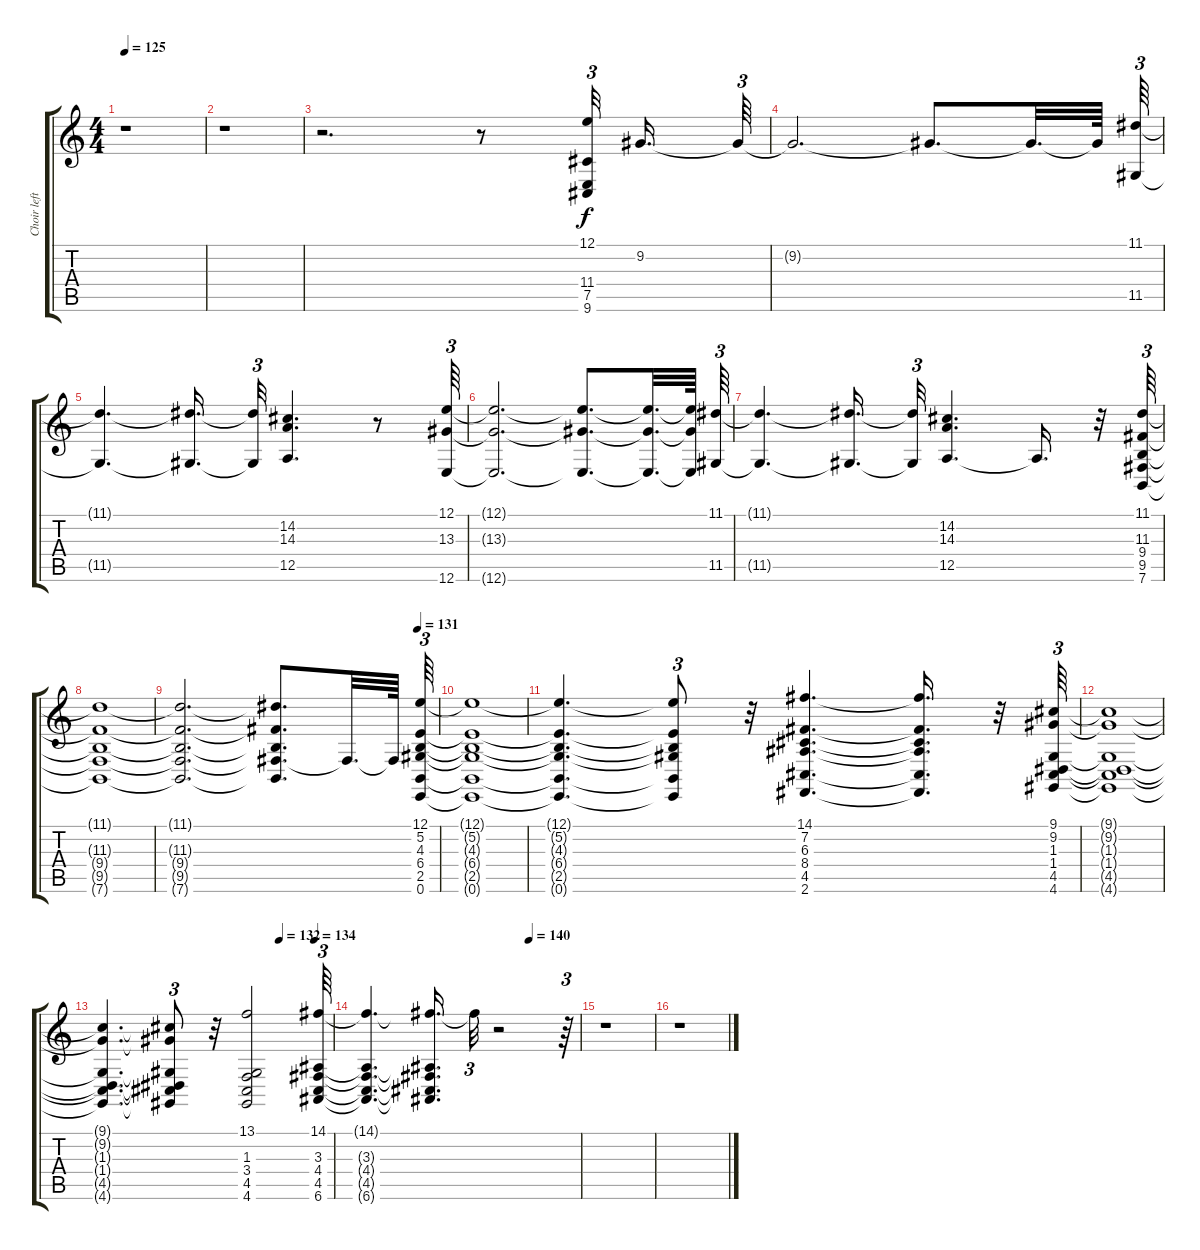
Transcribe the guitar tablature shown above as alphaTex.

\track ("Choir left" "Choir left") {instrument choiraahs}
\staff {score tabs}
\tuning (E4 B3 G3 D3 A2 E2) {hide}
\ts (4 4)
\tempo 125
\clef g2
\ks c
r.1{dy f} |
r.1 |
r.2{d} r.8 (12.1 11.4 7.5 9.6).32{tu (3 2)} 9.2.16{d volume 1} 9.2{t}.64{tu (3 2)} |
9.2{t}.2{d} 9.2{t}.8{d} 9.2{t}.32{d} 9.2{t}.64 (11.1 11.5).64{tu (3 2) volume 4} |
(11.1{t} 11.5{t}).4{d} (11.1{t} 11.5{t}).16{d} (11.1{t} 11.5{t}).32{tu (3 2)} (14.2 14.3 12.5).4{d} r.8 (12.1 13.3 12.6).64{tu (3 2)} |
(12.1{t} 13.3{t} 12.6{t}).2{d} (12.1{t} 13.3{t} 12.6{t}).8{d} (12.1{t} 13.3{t} 12.6{t}).32{d} (12.1{t} 13.3{t} 12.6{t}).64 (11.1 11.5).64{tu (3 2)} |
(11.1{t} 11.5{t}).4{d} (11.1{t} 11.5{t}).16{d} (11.1{t} 11.5{t}).32{tu (3 2)} (14.2 14.3 12.5).4{d} 12.5{t}.16{d} r.32 (11.1 11.3 9.4 9.5 7.6).64{tu (3 2)} |
(11.1{t} 11.3{t} 9.4{t} 9.5{t} 7.6{t}).1 |
\tempo (131 0.921875)
(11.1{t} 11.3{t} 9.4{t} 9.5{t} 7.6{t}).2{d} (11.1{t} 11.3{t} 9.4{t} 9.5{t} 7.6{t}).8{d} 9.5{t}.32{d} 9.5{t}.64 (12.1 5.2 4.3 6.4 2.5 0.6).64{tu (3 2) volume 8} |
(12.1{t} 5.2{t} 4.3{t} 6.4{t} 2.5{t} 0.6{t}).1 |
(12.1{t} 5.2{t} 4.3{t} 6.4{t} 2.5{t} 0.6{t}).4{d} (12.1{t} 5.2{t} 4.3{t} 6.4{t} 2.5{t} 0.6{t}).8{tu (3 2)} r.32 (14.1 7.2 6.3 8.4 4.5 2.6).4{d} (14.1{t} 7.2{t} 6.3{t} 8.4{t} 4.5{t} 2.6{t}).16{d} r.32 (9.1 9.2 1.3 1.4 4.5 4.6).64{tu (3 2)} |
(9.1{t} 9.2{t} 1.3{t} 1.4{t} 4.5{t} 4.6{t}).1 |
\tempo (132 0.765625)
\tempo (134 0.921875)
(9.1{t} 9.2{t} 1.3{t} 1.4{t} 4.5{t} 4.6{t}).4{d} (9.1{t} 9.2{t} 1.3{t} 1.4{t} 4.5{t} 4.6{t}).8{tu (3 2)} r.32 (13.1 1.3 3.4 4.5 4.6).2 (14.1 3.3 4.4 4.5 6.6).64{tu (3 2)} |
\tempo (140 0.765625)
(14.1{t} 3.3{t} 4.4{t} 4.5{t} 6.6{t}).4{d} (14.1{t} 3.3{t} 4.4{t} 4.5{t} 6.6{t}).16{d} 14.1{t}.32{tu (3 2)} r.2 r.64{tu (3 2)} |
r.1 |
r.1
